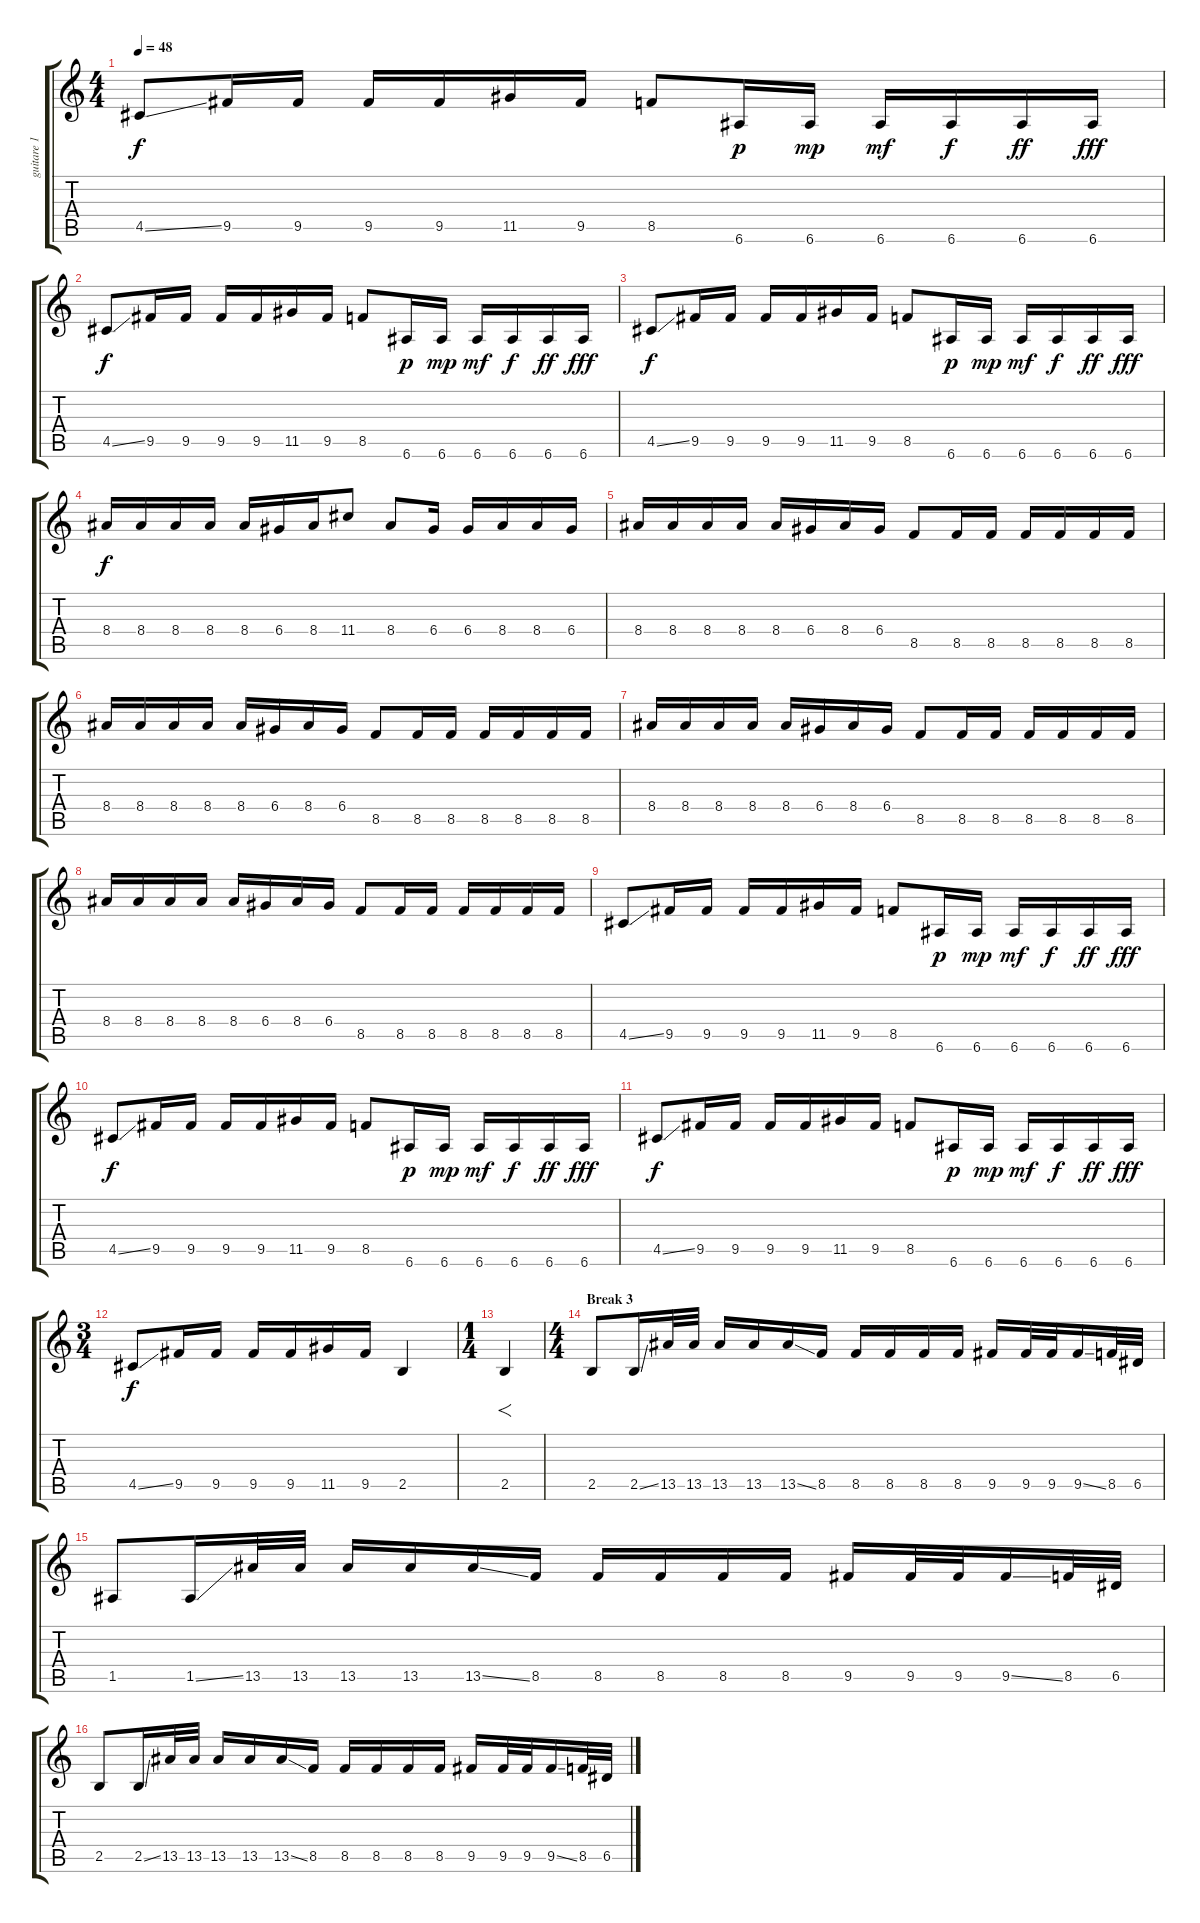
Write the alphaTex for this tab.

\track ("guitare 1" "guitare 1") {instrument electricguitarjazz}
\staff {score tabs}
\tuning (E4 B3 G3 D3 A2 E2) {hide}
\ts (4 4)
\tempo 48
\clef g2
\ks c
4.5{ss}.8{dy f} 9.5.16 9.5.16 9.5.16 9.5.16 11.5.16 9.5.16 8.5.8 6.6.16{dy p} 6.6.16{dy mp} 6.6.16{dy mf} 6.6.16{dy f} 6.6.16{dy ff} 6.6.16{dy fff} |
4.5{ss}.8{dy f} 9.5.16 9.5.16 9.5.16 9.5.16 11.5.16 9.5.16 8.5.8 6.6.16{dy p} 6.6.16{dy mp} 6.6.16{dy mf} 6.6.16{dy f} 6.6.16{dy ff} 6.6.16{dy fff} |
4.5{ss}.8{dy f} 9.5.16 9.5.16 9.5.16 9.5.16 11.5.16 9.5.16 8.5.8 6.6.16{dy p} 6.6.16{dy mp} 6.6.16{dy mf} 6.6.16{dy f} 6.6.16{dy ff} 6.6.16{dy fff} |
8.4.16{dy f} 8.4.16 8.4.16 8.4.16 8.4.16 6.4.16 8.4.16 11.4.8 8.4.8 6.4.16 6.4.16 8.4.16 8.4.16 6.4.16 |
8.4.16 8.4.16 8.4.16 8.4.16 8.4.16 6.4.16 8.4.16 6.4.16 8.5.8 8.5.16 8.5.16 8.5.16 8.5.16 8.5.16 8.5.16 |
8.4.16 8.4.16 8.4.16 8.4.16 8.4.16 6.4.16 8.4.16 6.4.16 8.5.8 8.5.16 8.5.16 8.5.16 8.5.16 8.5.16 8.5.16 |
8.4.16 8.4.16 8.4.16 8.4.16 8.4.16 6.4.16 8.4.16 6.4.16 8.5.8 8.5.16 8.5.16 8.5.16 8.5.16 8.5.16 8.5.16 |
8.4.16 8.4.16 8.4.16 8.4.16 8.4.16 6.4.16 8.4.16 6.4.16 8.5.8 8.5.16 8.5.16 8.5.16 8.5.16 8.5.16 8.5.16 |
4.5{ss}.8 9.5.16 9.5.16 9.5.16 9.5.16 11.5.16 9.5.16 8.5.8 6.6.16{dy p} 6.6.16{dy mp} 6.6.16{dy mf} 6.6.16{dy f} 6.6.16{dy ff} 6.6.16{dy fff} |
4.5{ss}.8{dy f} 9.5.16 9.5.16 9.5.16 9.5.16 11.5.16 9.5.16 8.5.8 6.6.16{dy p} 6.6.16{dy mp} 6.6.16{dy mf} 6.6.16{dy f} 6.6.16{dy ff} 6.6.16{dy fff} |
4.5{ss}.8{dy f} 9.5.16 9.5.16 9.5.16 9.5.16 11.5.16 9.5.16 8.5.8 6.6.16{dy p} 6.6.16{dy mp} 6.6.16{dy mf} 6.6.16{dy f} 6.6.16{dy ff} 6.6.16{dy fff} |
\ts (3 4)
4.5{ss}.8{dy f} 9.5.16 9.5.16 9.5.16 9.5.16 11.5.16 9.5.16 2.5.4 |
\ts (1 4)
2.5.4{f instrument distortionguitar} |
\ts (4 4)
\section ("" "Break 3")
2.5.8{instrument distortionguitar} 2.5{ss}.16 13.5.32 13.5.32 13.5.16 13.5.16 13.5{ss}.16 8.5.16 8.5.16 8.5.16 8.5.16 8.5.16 9.5.16 9.5.32 9.5.32 9.5{ss}.16 8.5.32 6.5.32 |
1.5.8{instrument distortionguitar} 1.5{ss}.16 13.5.32 13.5.32 13.5.16 13.5.16 13.5{ss}.16 8.5.16 8.5.16 8.5.16 8.5.16 8.5.16 9.5.16 9.5.32 9.5.32 9.5{ss}.16 8.5.32 6.5.32 |
2.5.8{instrument distortionguitar} 2.5{ss}.16 13.5.32 13.5.32 13.5.16 13.5.16 13.5{ss}.16 8.5.16 8.5.16 8.5.16 8.5.16 8.5.16 9.5.16 9.5.32 9.5.32 9.5{ss}.16 8.5.32 6.5.32
